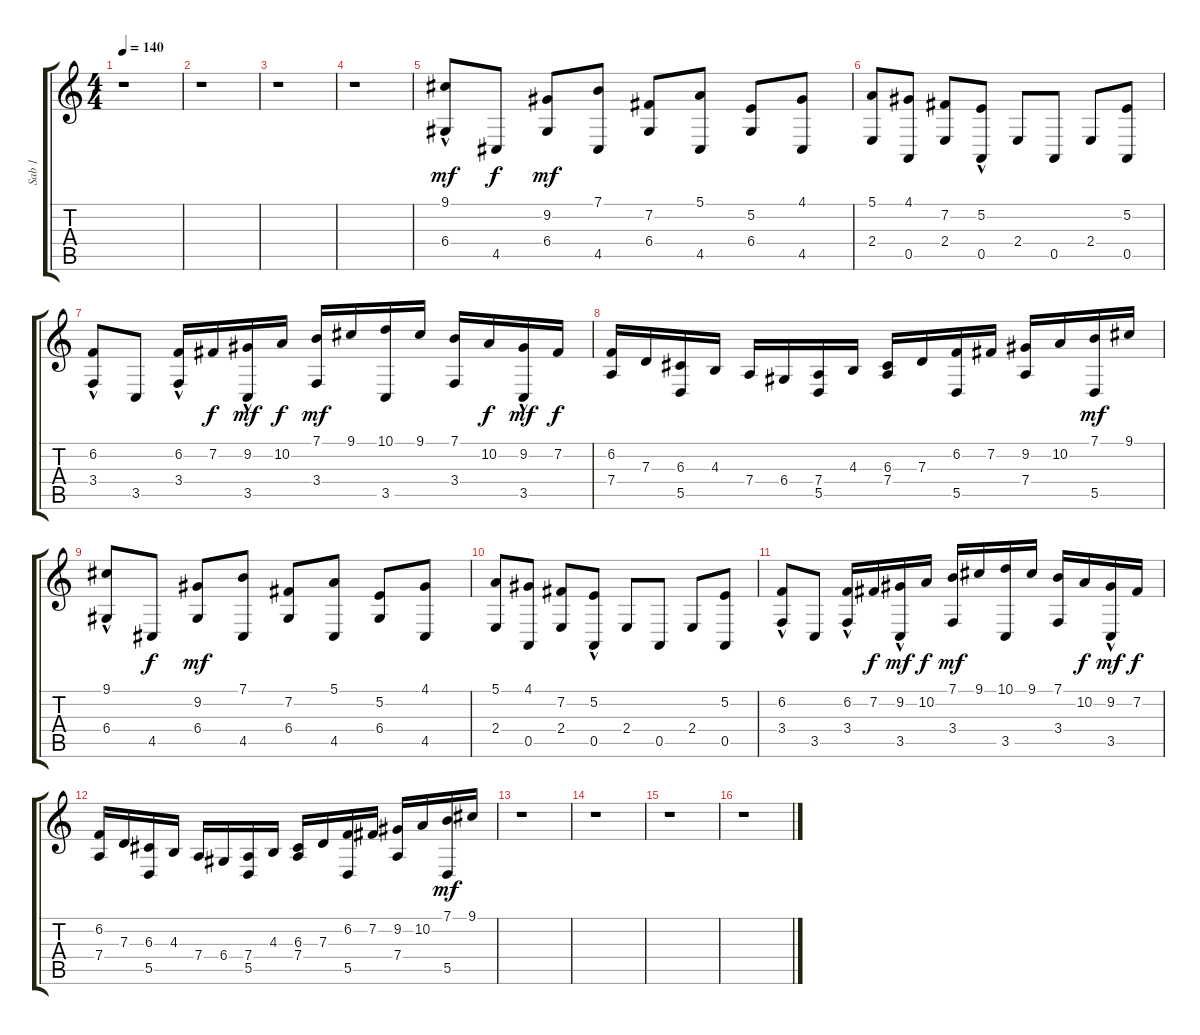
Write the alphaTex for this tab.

\track ("Sab 1" "Sab 1") {instrument fx3crystal}
\staff {score tabs}
\tuning (E4 B3 G3 D3 A2 E2) {hide}
\ts (4 4)
\tempo 140
\clef g2
\ks c
r.1{dy mf} |
r.1 |
r.1 |
r.1 |
(9.1{hac} 6.4{hac}).8 4.5.8{dy f} (9.2 6.4).8{dy mf} (7.1 4.5).8 (7.2 6.4).8 (5.1 4.5).8 (5.2 6.4).8 (4.1 4.5).8 |
(5.1 2.4).8 (4.1 0.5).8 (7.2 2.4).8 (5.2 0.5{hac}).8 2.4.8 0.5.8 2.4.8 (5.2 0.5).8 |
(6.2 3.4{hac}).8 3.5.8 (6.2 3.4{hac}).16 7.2.16{dy f} (9.2 3.5{hac}).16{dy mf} 10.2.16{dy f} (7.1 3.4).16{dy mf} 9.1.16 (10.1 3.5).16 9.1.16 (7.1 3.4).16 10.2.16{dy f} (9.2 3.5{hac}).16{dy mf} 7.2.16{dy f} |
(6.2 7.4).16 7.3.16 (6.3 5.5).16 4.3.16 7.4.16 6.4.16 (7.4 5.5).16 4.3.16 (6.3 7.4).16 7.3.16 (6.2 5.5).16 7.2.16 (9.2 7.4).16 10.2.16 (7.1 5.5).16{dy mf} 9.1.16 |
(9.1{hac} 6.4{hac}).8 4.5.8{dy f} (9.2 6.4).8{dy mf} (7.1 4.5).8 (7.2 6.4).8 (5.1 4.5).8 (5.2 6.4).8 (4.1 4.5).8 |
(5.1 2.4).8 (4.1 0.5).8 (7.2 2.4).8 (5.2 0.5{hac}).8 2.4.8 0.5.8 2.4.8 (5.2 0.5).8 |
(6.2 3.4{hac}).8 3.5.8 (6.2 3.4{hac}).16 7.2.16{dy f} (9.2 3.5{hac}).16{dy mf} 10.2.16{dy f} (7.1 3.4).16{dy mf} 9.1.16 (10.1 3.5).16 9.1.16 (7.1 3.4).16 10.2.16{dy f} (9.2 3.5{hac}).16{dy mf} 7.2.16{dy f} |
(6.2 7.4).16 7.3.16 (6.3 5.5).16 4.3.16 7.4.16 6.4.16 (7.4 5.5).16 4.3.16 (6.3 7.4).16 7.3.16 (6.2 5.5).16 7.2.16 (9.2 7.4).16 10.2.16 (7.1 5.5).16{dy mf} 9.1.16 |
r.1 |
r.1 |
r.1 |
r.1
